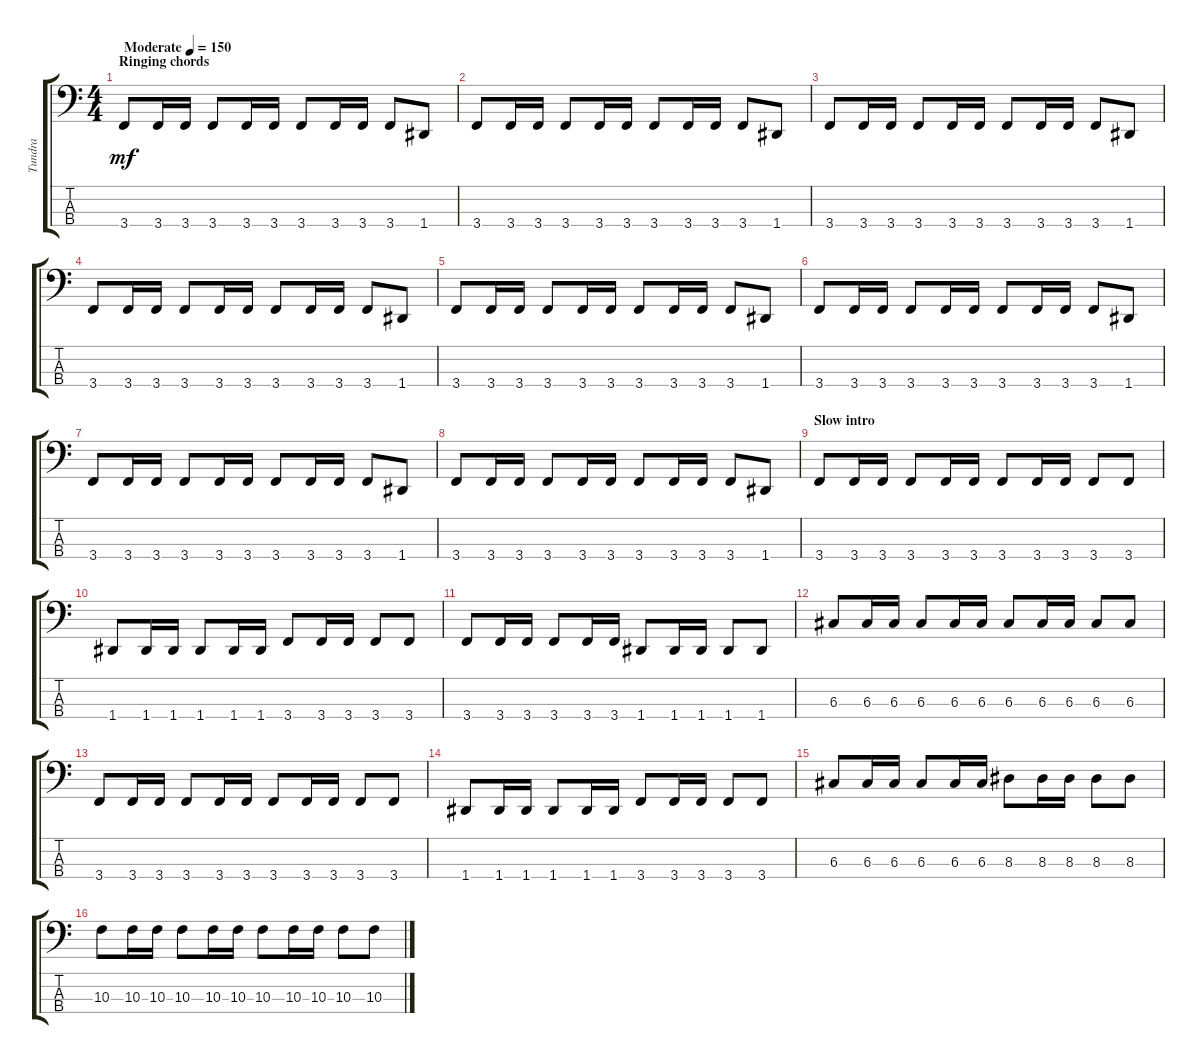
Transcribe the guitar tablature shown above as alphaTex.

\track ("Tundra" "Tundra") {instrument electricbasspick}
\staff {score tabs}
\tuning (F2 C2 G1 D1) {hide}
\ts (4 4)
\section ("" "Ringing chords")
\tempo (150 "Moderate")
\clef f4
\ks c
3.4.8{dy mf instrument electricbasspick} 3.4.16 3.4.16 3.4.8 3.4.16 3.4.16 3.4.8 3.4.16 3.4.16 3.4.8 1.4.8 |
3.4.8 3.4.16 3.4.16 3.4.8 3.4.16 3.4.16 3.4.8 3.4.16 3.4.16 3.4.8 1.4.8 |
3.4.8 3.4.16 3.4.16 3.4.8 3.4.16 3.4.16 3.4.8 3.4.16 3.4.16 3.4.8 1.4.8 |
3.4.8 3.4.16 3.4.16 3.4.8 3.4.16 3.4.16 3.4.8 3.4.16 3.4.16 3.4.8 1.4.8 |
3.4.8 3.4.16 3.4.16 3.4.8 3.4.16 3.4.16 3.4.8 3.4.16 3.4.16 3.4.8 1.4.8 |
3.4.8 3.4.16 3.4.16 3.4.8 3.4.16 3.4.16 3.4.8 3.4.16 3.4.16 3.4.8 1.4.8 |
3.4.8 3.4.16 3.4.16 3.4.8 3.4.16 3.4.16 3.4.8 3.4.16 3.4.16 3.4.8 1.4.8 |
3.4.8 3.4.16 3.4.16 3.4.8 3.4.16 3.4.16 3.4.8 3.4.16 3.4.16 3.4.8 1.4.8 |
\section ("" "Slow intro")
3.4.8 3.4.16 3.4.16 3.4.8 3.4.16 3.4.16 3.4.8 3.4.16 3.4.16 3.4.8 3.4.8 |
1.4.8 1.4.16 1.4.16 1.4.8 1.4.16 1.4.16 3.4.8 3.4.16 3.4.16 3.4.8 3.4.8 |
3.4.8 3.4.16 3.4.16 3.4.8 3.4.16 3.4.16 1.4.8 1.4.16 1.4.16 1.4.8 1.4.8 |
6.3.8 6.3.16 6.3.16 6.3.8 6.3.16 6.3.16 6.3.8 6.3.16 6.3.16 6.3.8 6.3.8 |
3.4.8 3.4.16 3.4.16 3.4.8 3.4.16 3.4.16 3.4.8 3.4.16 3.4.16 3.4.8 3.4.8 |
1.4.8 1.4.16 1.4.16 1.4.8 1.4.16 1.4.16 3.4.8 3.4.16 3.4.16 3.4.8 3.4.8 |
6.3.8 6.3.16 6.3.16 6.3.8 6.3.16 6.3.16 8.3.8 8.3.16 8.3.16 8.3.8 8.3.8 |
10.3.8 10.3.16 10.3.16 10.3.8 10.3.16 10.3.16 10.3.8 10.3.16 10.3.16 10.3.8 10.3.8
